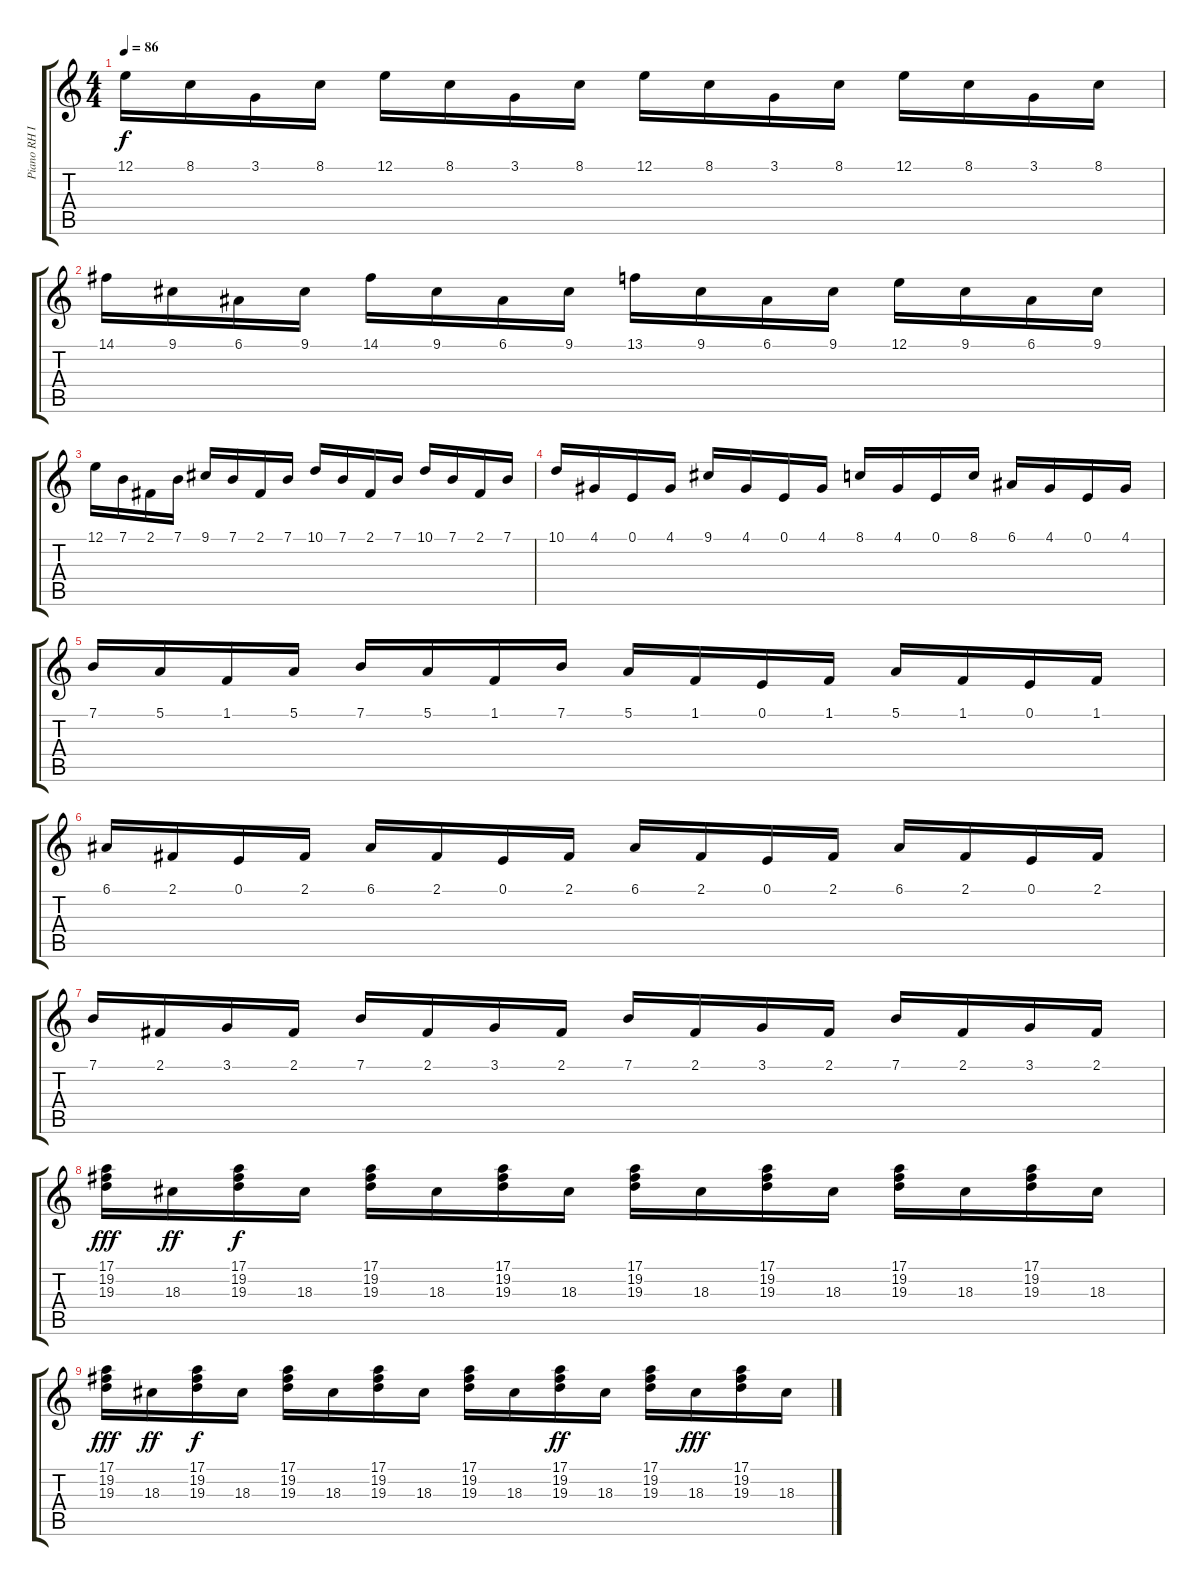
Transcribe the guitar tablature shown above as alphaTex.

\track ("Piano RH Intro" "Piano RH I") {instrument acousticgrandpiano}
\staff {score tabs}
\tuning (E4 B3 G3 D3 A2 E2) {hide}
\ts (4 4)
\tempo 86
\clef g2
\ks c
12.1.16{dy f} 8.1.16 3.1.16 8.1.16 12.1.16 8.1.16 3.1.16 8.1.16 12.1.16 8.1.16 3.1.16 8.1.16 12.1.16 8.1.16 3.1.16 8.1.16 |
14.1.16 9.1.16 6.1.16 9.1.16 14.1.16 9.1.16 6.1.16 9.1.16 13.1.16 9.1.16 6.1.16 9.1.16 12.1.16 9.1.16 6.1.16 9.1.16 |
12.1.16 7.1.16 2.1.16 7.1.16 9.1.16 7.1.16 2.1.16 7.1.16 10.1.16 7.1.16 2.1.16 7.1.16 10.1.16 7.1.16 2.1.16 7.1.16 |
10.1.16 4.1.16 0.1.16 4.1.16 9.1.16 4.1.16 0.1.16 4.1.16 8.1.16 4.1.16 0.1.16 8.1.16 6.1.16 4.1.16 0.1.16 4.1.16 |
7.1.16 5.1.16 1.1.16 5.1.16 7.1.16 5.1.16 1.1.16 7.1.16 5.1.16 1.1.16 0.1.16 1.1.16 5.1.16 1.1.16 0.1.16 1.1.16 |
6.1.16 2.1.16 0.1.16 2.1.16 6.1.16 2.1.16 0.1.16 2.1.16 6.1.16 2.1.16 0.1.16 2.1.16 6.1.16 2.1.16 0.1.16 2.1.16 |
7.1.16 2.1.16 3.1.16 2.1.16 7.1.16 2.1.16 3.1.16 2.1.16 7.1.16 2.1.16 3.1.16 2.1.16 7.1.16 2.1.16 3.1.16 2.1.16 |
(17.1 19.2 19.3).16{dy fff volume 10 instrument acousticgrandpiano} 18.3.16{dy ff} (17.1 19.2 19.3).16{dy f} 18.3.16 (17.1 19.2 19.3).16 18.3.16 (17.1 19.2 19.3).16 18.3.16 (17.1 19.2 19.3).16 18.3.16 (17.1 19.2 19.3).16 18.3.16 (17.1 19.2 19.3).16 18.3.16 (17.1 19.2 19.3).16 18.3.16 |
(17.1 19.2 19.3).16{dy fff volume 10 instrument acousticgrandpiano} 18.3.16{dy ff} (17.1 19.2 19.3).16{dy f} 18.3.16 (17.1 19.2 19.3).16 18.3.16 (17.1 19.2 19.3).16 18.3.16 (17.1 19.2 19.3).16 18.3.16 (17.1 19.2 19.3).16{dy ff} 18.3.16 (17.1 19.2 19.3).16 18.3.16{dy fff} (17.1 19.2 19.3).16 18.3.16
